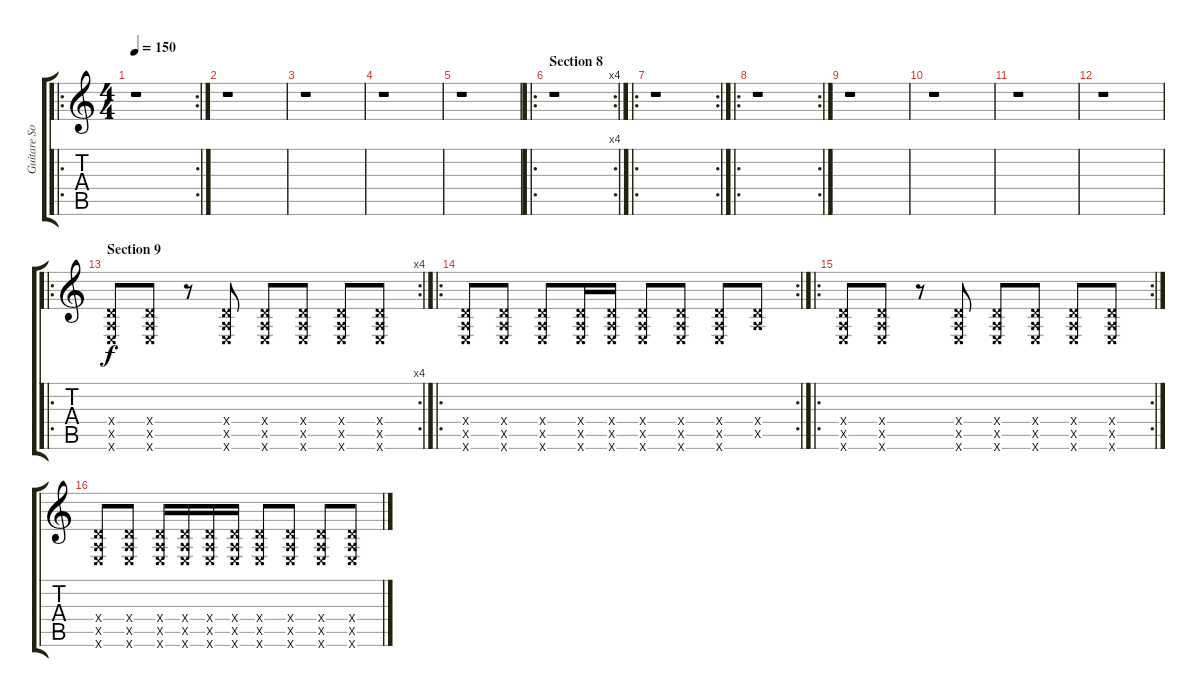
\track ("Guitare Solo" "Guitare So") {instrument acousticguitarnylon}
\staff {score tabs}
\tuning (E4 B3 G3 D3 A2 E2) {hide}
\ro
\rc 2
\ts (4 4)
\tempo 150
\clef g2
\ks c
r.1{dy f} |
r.1 |
r.1 |
r.1 |
r.1 |
\ro
\rc 4
\section ("" "Section 8")
r.1 |
\ro
\rc 2
r.1 |
\ro
\rc 2
r.1 |
r.1 |
r.1 |
r.1 |
r.1 |
\ro
\rc 4
\section ("" "Section 9")
(0.4{x} 0.5{x} 0.6{x}).8 (0.4{x} 0.5{x} 0.6{x}).8 r.8 (0.4{x} 0.5{x} 0.6{x}).8 (0.4{x} 0.5{x} 0.6{x}).8 (0.4{x} 0.5{x} 0.6{x}).8 (0.4{x} 0.5{x} 0.6{x}).8 (0.4{x} 0.5{x} 0.6{x}).8 |
\ro
\rc 2
(0.4{x} 0.5{x} 0.6{x}).8 (0.4{x} 0.5{x} 0.6{x}).8 (0.4{x} 0.5{x} 0.6{x}).8 (0.4{x} 0.5{x} 0.6{x}).16 (0.4{x} 0.5{x} 0.6{x}).16 (0.4{x} 0.5{x} 0.6{x}).8 (0.4{x} 0.5{x} 0.6{x}).8 (0.4{x} 0.5{x} 0.6{x}).8 (0.4{x} 0.5{x}).8 |
\ro
\rc 2
(0.4{x} 0.5{x} 0.6{x}).8 (0.4{x} 0.5{x} 0.6{x}).8 r.8 (0.4{x} 0.5{x} 0.6{x}).8 (0.4{x} 0.5{x} 0.6{x}).8 (0.4{x} 0.5{x} 0.6{x}).8 (0.4{x} 0.5{x} 0.6{x}).8 (0.4{x} 0.5{x} 0.6{x}).8 |
(0.4{x} 0.5{x} 0.6{x}).8 (0.4{x} 0.5{x} 0.6{x}).8 (0.4{x} 0.5{x} 0.6{x}).16 (0.4{x} 0.5{x} 0.6{x}).16 (0.4{x} 0.5{x} 0.6{x}).16 (0.4{x} 0.5{x} 0.6{x}).16 (0.4{x} 0.5{x} 0.6{x}).8 (0.4{x} 0.5{x} 0.6{x}).8 (0.4{x} 0.5{x} 0.6{x}).8 (0.4{x} 0.5{x} 0.6{x}).8
